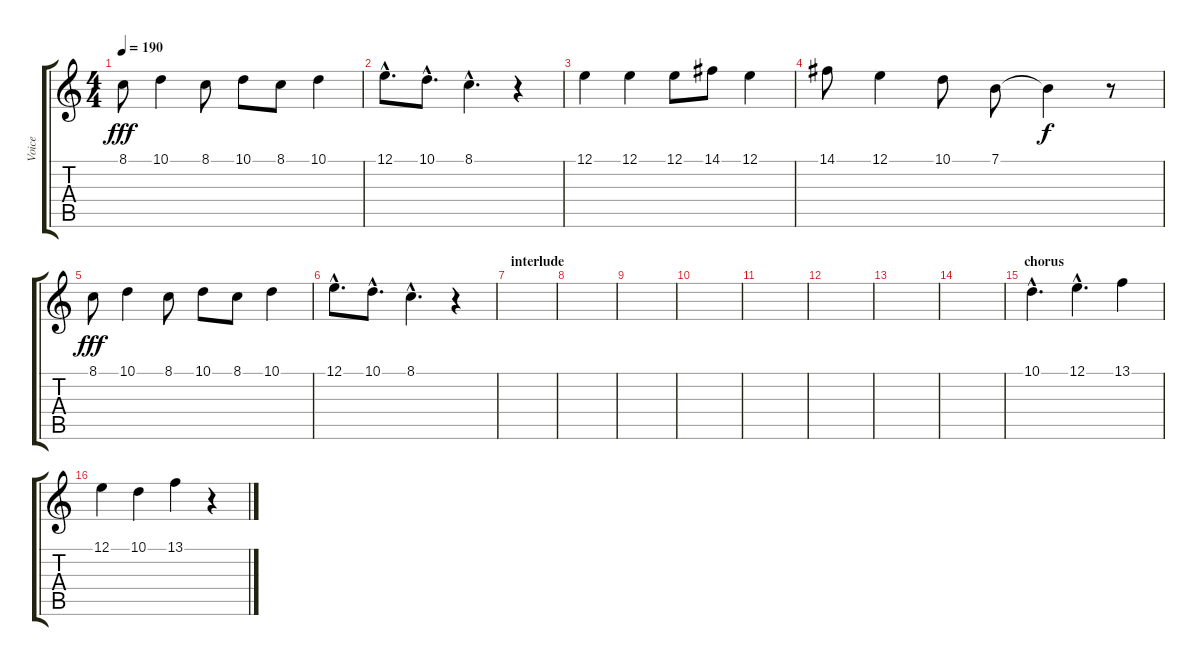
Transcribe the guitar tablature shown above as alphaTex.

\track ("Voice" "Voice") {instrument choiraahs}
\staff {score tabs}
\tuning (E4 B3 G3 D3 A2 E2) {hide}
\ts (4 4)
\tempo 190
\clef g2
\ks c
8.1.8{dy fff} 10.1.4 8.1.8 10.1.8 8.1.8 10.1.4 |
12.1{hac}.8{d} 10.1{hac}.8{d} 8.1{hac}.4{d} r.4 |
12.1.4 12.1.4 12.1.8 14.1.8 12.1.4 |
14.1.8 12.1.4 10.1.8 7.1.8 7.1{t}.4{dy f} r.8 |
8.1.8{dy fff} 10.1.4 8.1.8 10.1.8 8.1.8 10.1.4 |
12.1{hac}.8{d} 10.1{hac}.8{d} 8.1{hac}.4{d} r.4 |
\section ("" "interlude")
|
|
|
|
|
|
|
|
\section ("" "chorus")
10.1{hac}.4{d} 12.1{hac}.4{d} 13.1.4 |
12.1.4 10.1.4 13.1.4 r.4
